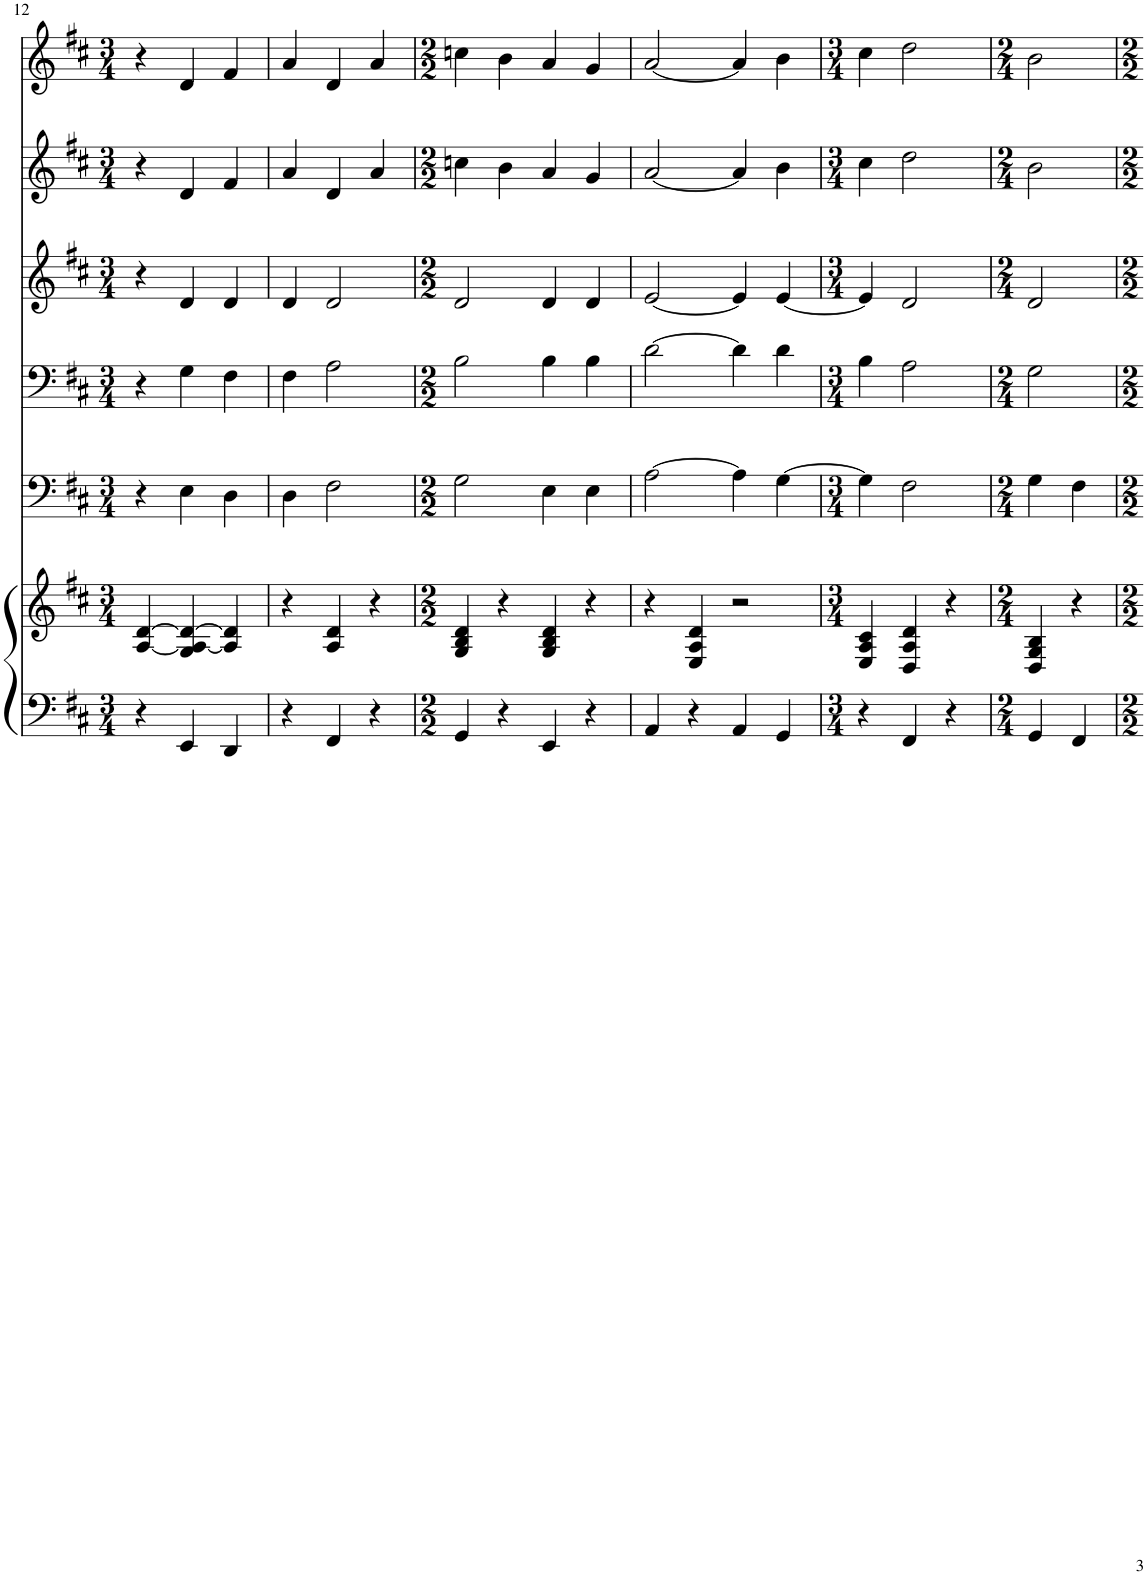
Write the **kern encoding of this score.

**kern	**kern	**kern	**kern	**kern	**kern	**kern
*part6	*part6	*part5	*part4	*part3	*part2	*part1
*staff7	*staff6	*staff5	*staff4	*staff3	*staff2	*staff1
*I"Piano	*	*I"B	*I"T	*I"A	*I"S2	*I"S1
*I'Pno	*	*	*	*	*	*
!!LO:PB:g=z
*clefF4	*clefG2	*clefF4	*clefF4	*clefG2	*clefG2	*clefG2
*	*	*	*Trd5c9	*Trd1c2	*	*Trd1c2
*k[f#c#]	*k[f#c#]	*k[f#c#]	*k[f#c#]	*k[f#c#]	*k[f#c#]	*k[f#c#]
*M3/4	*M3/4	*M3/4	*M3/4	*M3/4	*M3/4	*M3/4
=12	=12	=12	=12	=12	=12	=12
4r	[4A/ [4d/	4r	4r	4r	4r	4r
4EE/	4G/ 4A/_ 4d/_	4E\	4G\	4d/	4d/	4d/
4DD/	4A/] 4d/]	4D\	4F#\	4d/	4f#/	4f#/
=13	=13	=13	=13	=13	=13	=13
4r	4r	4D\	4F#\	4d/	4a/	4a/
4FF#/	4A/ 4d/	2F#\	2A\	2d/	4d/	4d/
4r	4r	.	.	.	4a/	4a/
=14	=14	=14	=14	=14	=14	=14
*M2/2	*M2/2	*M2/2	*M2/2	*M2/2	*M2/2	*M2/2
4GG/	4G/ 4B/ 4d/	2G\	2B\	2d/	4ccn\	4ccn\
4r	4r	.	.	.	4b\	4b\
4EE/	4G/ 4B/ 4d/	4E\	4B\	4d/	4a/	4a/
4r	4r	4E\	4B\	4d/	4g/	4g/
=15	=15	=15	=15	=15	=15	=15
4AA/	4r	[2A\	[2d\	[2e/	[2a/	[2a/
4r	4E/ 4A/ 4d/	.	.	.	.	.
4AA/	2r	4A\]	4d\]	4e/]	4a/]	4a/]
4GG/	.	[4G\	4d\	[4e/	4b\	4b\
=16	=16	=16	=16	=16	=16	=16
*M3/4	*M3/4	*M3/4	*M3/4	*M3/4	*M3/4	*M3/4
4r	4E/ 4A/ 4c#/	4G\]	4B\	4e/]	4cc#\	4cc#\
4FF#/	4D/ 4A/ 4d/	2F#\	2A\	2d/	2dd\	2dd\
4r	4r	.	.	.	.	.
=17	=17	=17	=17	=17	=17	=17
*M2/4	*M2/4	*M2/4	*M2/4	*M2/4	*M2/4	*M2/4
4GG/	4D/ 4G/ 4B/	4G\	2G\	2d/	2b\	2b\
4FF#/	4r	4F#\	.	.	.	.
=	=	=	=	=	=	=
*-	*-	*-	*-	*-	*-	*-
